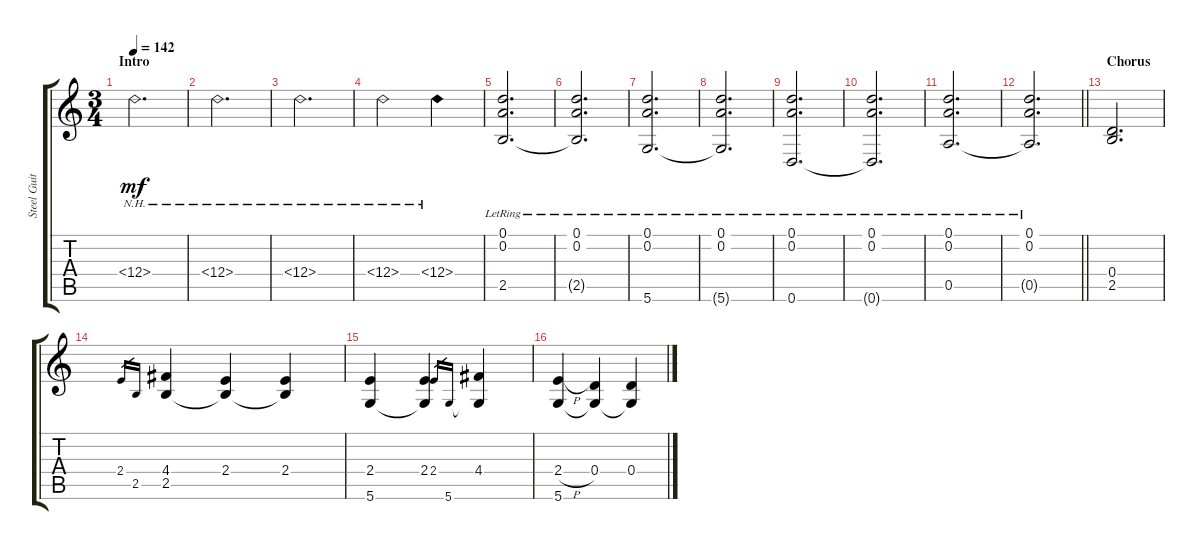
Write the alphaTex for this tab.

\track ("Steel Guitar" "Steel Guit") {instrument acousticguitarsteel}
\staff {score tabs}
\tuning (D4 A3 G3 D3 A2 D2) {hide}
\ts (3 4)
\section ("" "Intro")
\tempo 142
\clef g2
\ks c
12.4{nh}.2{d dy mf instrument acousticguitarsteel} |
12.4{nh}.2{d} |
12.4{nh}.2{d} |
12.4{nh}.2 12.4{nh}.4 |
(0.1{lr} 0.2{lr} 2.5{lr}).2{d} |
(0.1{lr} 0.2{lr} 2.5{lr t}).2{d} |
(0.1{lr} 0.2{lr} 5.6{lr}).2{d} |
(0.1{lr} 0.2{lr} 5.6{lr t}).2{d} |
(0.1{lr} 0.2{lr} 0.6{lr}).2{d} |
(0.1{lr} 0.2{lr} 0.6{lr t}).2{d} |
(0.1{lr} 0.2{lr} 0.5{lr}).2{d} |
\barLineRight lightlight
(0.1{lr} 0.2{lr} 0.5{lr t}).2{d} |
\section ("" "Chorus")
(0.4 2.5).2{d} |
2.4.16{gr} 2.5.16{gr} (4.4 2.5).4 (2.4 2.5{t}).4 (2.4 2.5{t}).4 |
(2.4 5.6).4 (2.4 5.6{t}).4 2.4.16{gr} 5.6.16{gr} (4.4 5.6{t}).4 |
(2.4{h} 5.6).4 (0.4 5.6{t}).4 (0.4 5.6{t}).4
